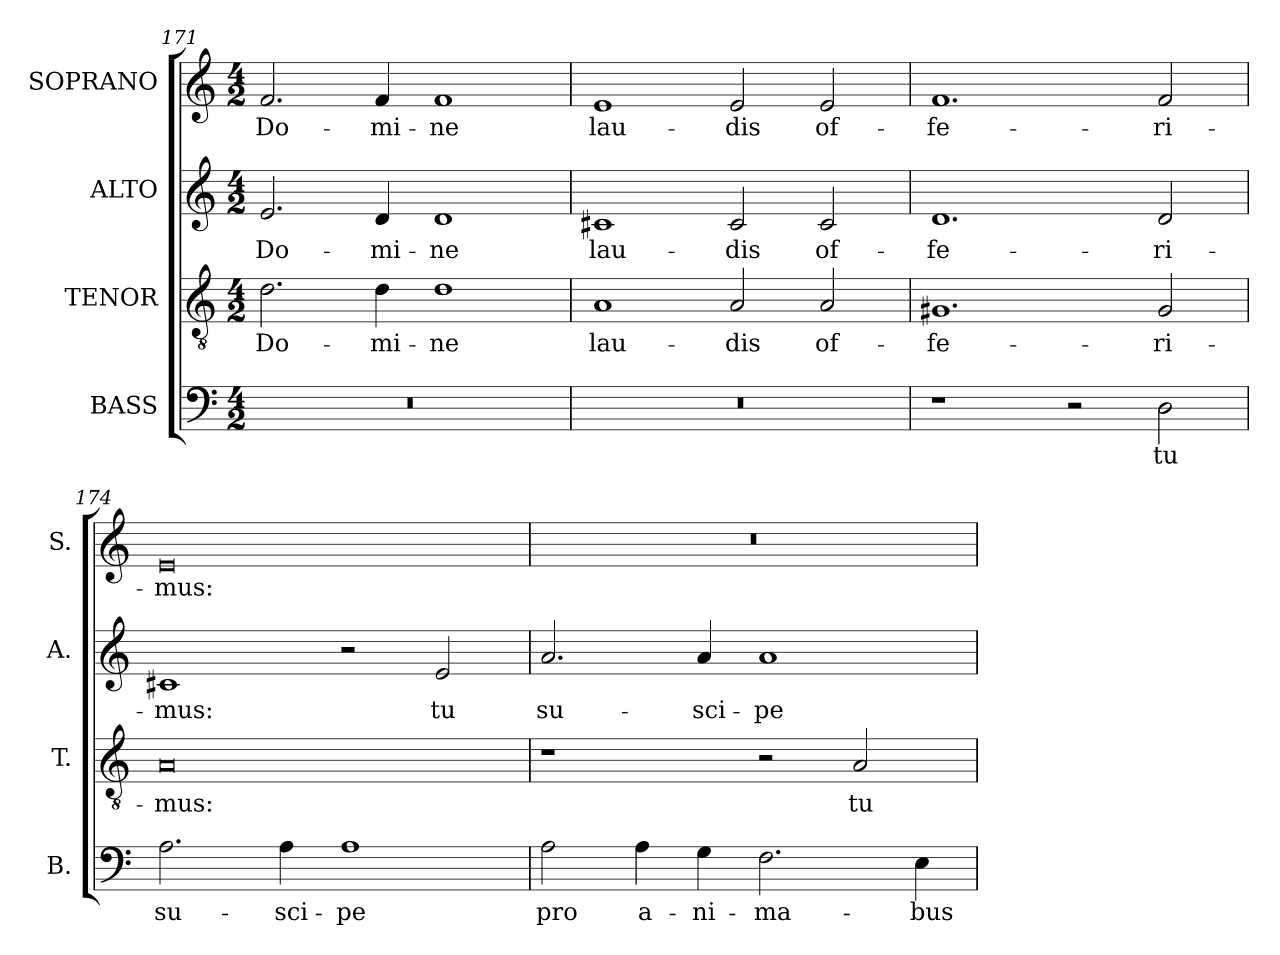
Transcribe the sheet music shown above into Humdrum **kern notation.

**kern	**text	**kern	**text	**kern	**text	**kern	**text
*part4	*part4	*part3	*part3	*part2	*part2	*part1	*part1
*staff4	*staff4	*staff3	*staff3	*staff2	*staff2	*staff1	*staff1
*I"BASS	*	*I"TENOR	*	*I"ALTO	*	*I"SOPRANO	*
*I'B.	*	*I'T.	*	*I'A.	*	*I'S.	*
*clefF4	*	*clefGv2	*	*clefG2	*	*clefG2	*
*	*	*ITrd7c12	*	*	*	*	*
*k[]	*	*k[]	*	*k[]	*	*k[]	*
*C:	*	*C:	*	*C:	*	*C:	*
*M4/2	*	*M4/2	*	*M4/2	*	*M4/2	*
=171	=171	=171	=171	=171	=171	=171	=171
!LO:N:vis=1	!	!	!	!	!	!	!
!	!	!	!LO:LY:b:color=#000000	!	!	!	!
!	!	!	!	!	!LO:LY:b:color=#000000	!	!
!	!	!	!	!	!	!	!LO:LY:b:color=#000000
0r	.	2.Di\	Do-	2.ei/	Do-	2.fi/	Do-
!	!	!	!LO:LY:b:color=#000000	!	!	!	!
!	!	!	!	!	!LO:LY:b:color=#000000	!	!
!	!	!	!	!	!	!	!LO:LY:b:color=#000000
.	.	4Di\	-mi-	4di/	-mi-	4fi/	-mi-
!	!	!	!LO:LY:b:color=#000000	!	!	!	!
!	!	!	!	!	!LO:LY:b:color=#000000	!	!
!	!	!	!	!	!	!	!LO:LY:b:color=#000000
.	.	1Di	-ne	1di	-ne	1fi	-ne
=172	=172	=172	=172	=172	=172	=172	=172
!LO:N:vis=1	!	!	!	!	!	!	!
!	!	!	!LO:LY:b:color=#000000	!	!	!	!
!	!	!	!	!	!LO:LY:b:color=#000000	!	!
!	!	!	!	!	!	!	!LO:LY:b:color=#000000
0r	.	1AAi	lau-	1c#Xi	lau-	1ei	lau-
!	!	!	!LO:LY:b:color=#000000	!	!	!	!
!	!	!	!	!	!LO:LY:b:color=#000000	!	!
!	!	!	!	!	!	!	!LO:LY:b:color=#000000
.	.	2AAi/	-dis	2c#i/	-dis	2ei/	-dis
!	!	!	!LO:LY:b:color=#000000	!	!	!	!
!	!	!	!	!	!LO:LY:b:color=#000000	!	!
!	!	!	!	!	!	!	!LO:LY:b:color=#000000
.	.	2AAi/	of-	2c#i/	of-	2ei/	of-
=173	=173	=173	=173	=173	=173	=173	=173
!	!	!	!LO:LY:b:color=#000000	!	!	!	!
!	!	!	!	!	!LO:LY:b:color=#000000	!	!
!	!	!	!	!	!	!	!LO:LY:b:color=#000000
1r	.	1.GG#Xi	-fe-	1.di	-fe-	1.fi	-fe-
2r	.	.	.	.	.	.	.
!	!LO:LY:b:color=#000000	!	!	!	!	!	!
!	!	!	!LO:LY:b:color=#000000	!	!	!	!
!	!	!	!	!	!LO:LY:b:color=#000000	!	!
!	!	!	!	!	!	!	!LO:LY:b:color=#000000
2Di\	tu	2GG#i/	-ri-	2di/	-ri-	2fi/	-ri-
=174	=174	=174	=174	=174	=174	=174	=174
!	!LO:LY:b:color=#000000	!	!	!	!	!	!
!	!	!	!LO:LY:b:color=#000000	!	!	!	!
!	!	!	!	!	!LO:LY:b:color=#000000	!	!
!	!	!	!	!	!	!	!LO:LY:b:color=#000000
2.Ai\	su-	0AAi	-mus:	1c#Xi	-mus:	0ei	-mus:
!	!LO:LY:b:color=#000000	!	!	!	!	!	!
4Ai\	-sci-	.	.	.	.	.	.
!	!LO:LY:b:color=#000000	!	!	!	!	!	!
1Ai	-pe	.	.	2r	.	.	.
!	!	!	!	!	!LO:LY:b:color=#000000	!	!
.	.	.	.	2ei/	tu	.	.
=175	=175	=175	=175	=175	=175	=175	=175
!	!LO:LY:b:color=#000000	!	!	!	!	!	!
!	!	!	!	!	!LO:LY:b:color=#000000	!LO:N:vis=1	!
2Ai\	pro	1r	.	2.ai/	su-	0r	.
!	!LO:LY:b:color=#000000	!	!	!	!	!	!
4Ai\	a-	.	.	.	.	.	.
!	!LO:LY:b:color=#000000	!	!	!	!	!	!
!	!	!	!	!	!LO:LY:b:color=#000000	!	!
4Gi\	-ni-	.	.	4ai/	-sci-	.	.
!	!LO:LY:b:color=#000000	!	!	!	!	!	!
!	!	!	!	!	!LO:LY:b:color=#000000	!	!
2.Fi\	-ma-	2r	.	1ai	-pe	.	.
!	!	!	!LO:LY:b:color=#000000	!	!	!	!
.	.	2AAi/	tu	.	.	.	.
!	!LO:LY:b:color=#000000	!	!	!	!	!	!
4Ei\	-bus	.	.	.	.	.	.
=	=	=	=	=	=	=	=
*-	*-	*-	*-	*-	*-	*-	*-
